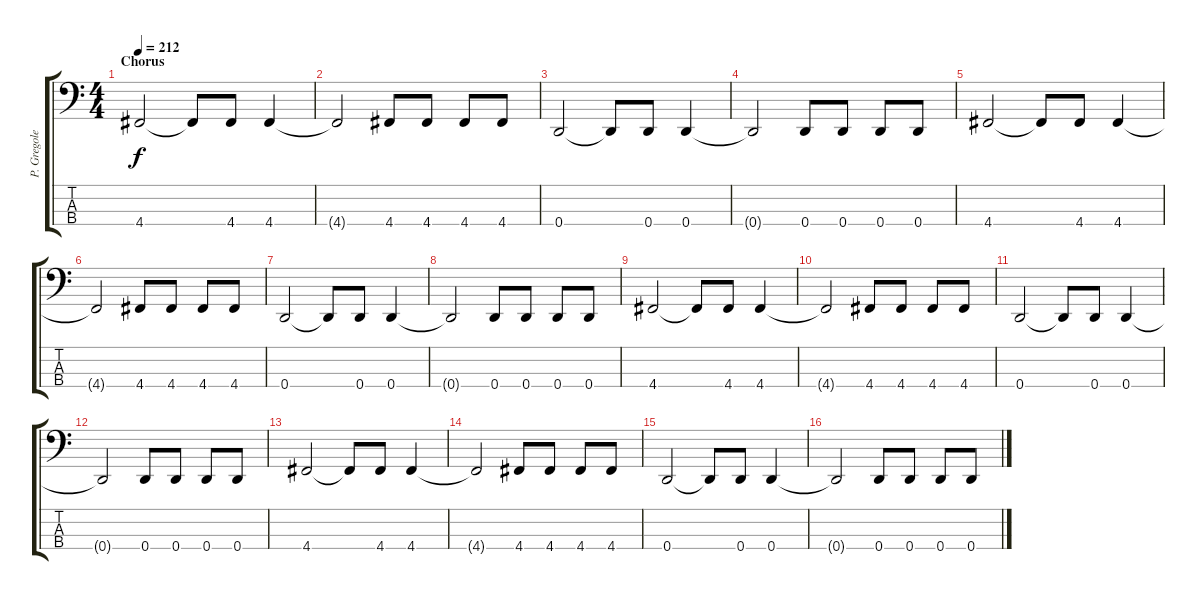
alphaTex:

\track ("P. Gregoletto" "P. Gregole") {instrument electricbassfinger}
\staff {score tabs}
\tuning (G2 D2 A1 D1) {hide}
\ts (4 4)
\section ("" "Chorus")
\tempo 212
\clef f4
\ks c
4.4.2{dy f} 4.4{t}.8 4.4.8 4.4.4 |
4.4{t}.2 4.4.8 4.4.8 4.4.8 4.4.8 |
0.4.2 0.4{t}.8 0.4.8 0.4.4 |
0.4{t}.2 0.4.8 0.4.8 0.4.8 0.4.8 |
4.4.2 4.4{t}.8 4.4.8 4.4.4 |
4.4{t}.2 4.4.8 4.4.8 4.4.8 4.4.8 |
0.4.2 0.4{t}.8 0.4.8 0.4.4 |
0.4{t}.2 0.4.8 0.4.8 0.4.8 0.4.8 |
4.4.2 4.4{t}.8 4.4.8 4.4.4 |
4.4{t}.2 4.4.8 4.4.8 4.4.8 4.4.8 |
0.4.2 0.4{t}.8 0.4.8 0.4.4 |
0.4{t}.2 0.4.8 0.4.8 0.4.8 0.4.8 |
4.4.2 4.4{t}.8 4.4.8 4.4.4 |
4.4{t}.2 4.4.8 4.4.8 4.4.8 4.4.8 |
0.4.2 0.4{t}.8 0.4.8 0.4.4 |
0.4{t}.2 0.4.8 0.4.8 0.4.8 0.4.8
